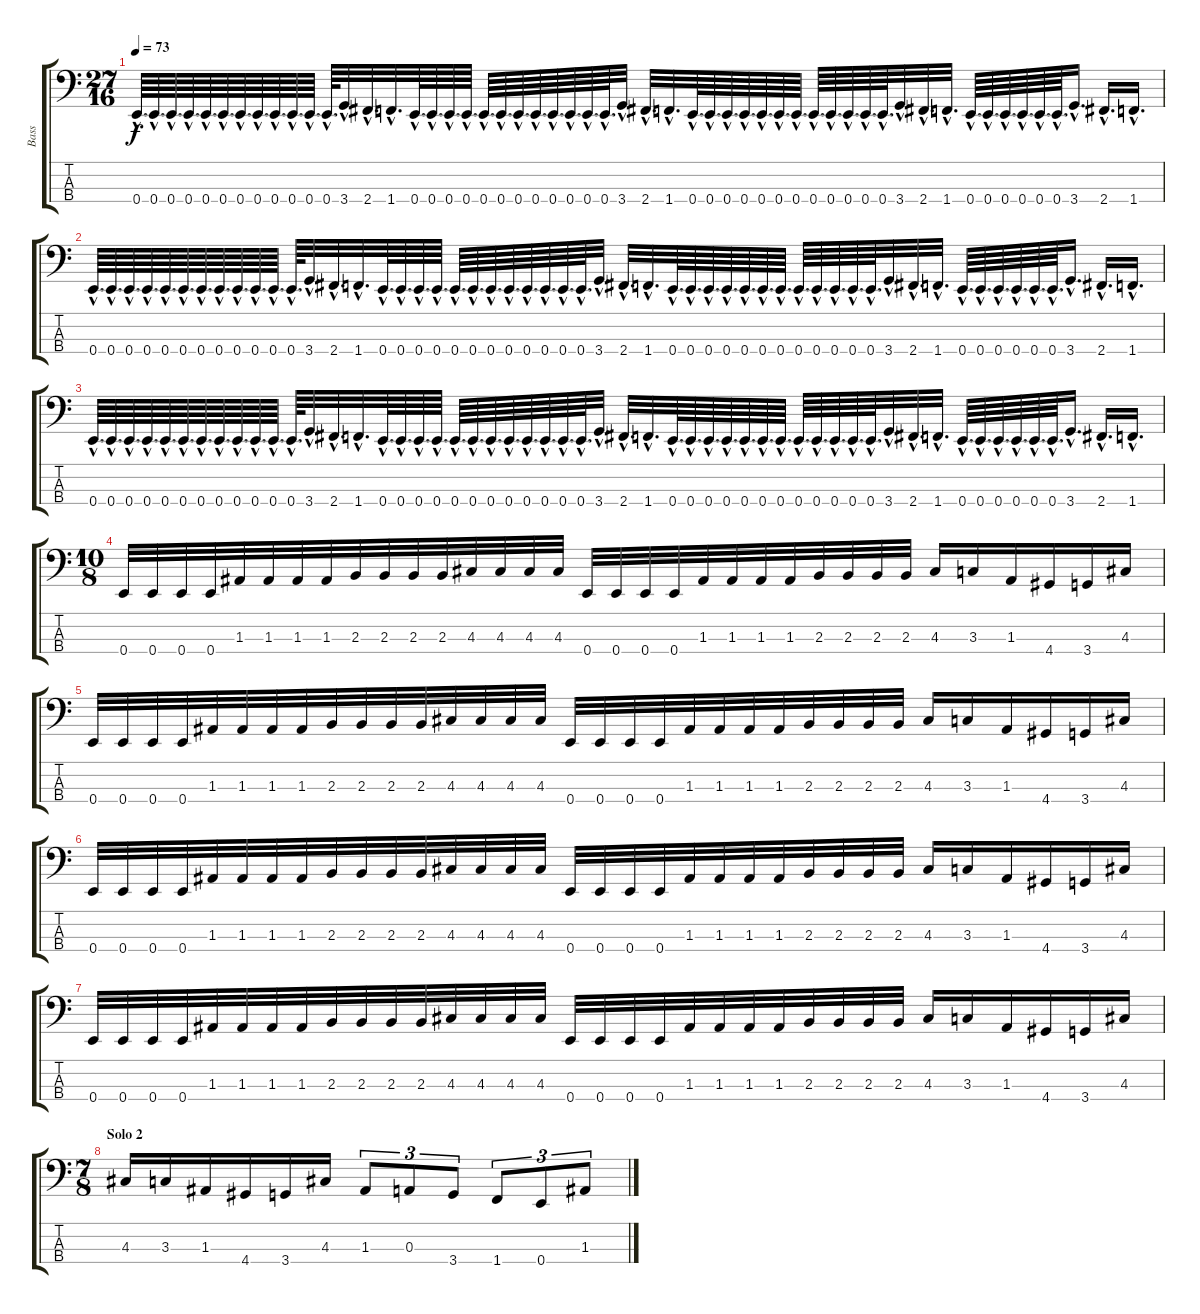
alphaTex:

\track ("Bass" "Bass") {instrument electricbasspick}
\staff {score tabs}
\tuning (G2 D2 A1 E1) {hide}
\ts (27 16)
\tempo 73
\clef f4
\ks c
0.4{hac}.64{d dy f} 0.4{hac}.64{d} 0.4{hac}.64{d} 0.4{hac}.64{d} 0.4{hac}.64{d} 0.4{hac}.64{d} 0.4{hac}.64{d} 0.4{hac}.64{d} 0.4{hac}.64{d} 0.4{hac}.64{d} 0.4{hac}.64{d} 0.4{hac}.64{d} 3.4{hac}.32{d} 2.4{hac}.32{d} 1.4{hac}.32{d} 0.4{hac}.64{d} 0.4{hac}.64{d} 0.4{hac}.64{d} 0.4{hac}.64{d} 0.4{hac}.64{d} 0.4{hac}.64{d} 0.4{hac}.64{d} 0.4{hac}.64{d} 0.4{hac}.64{d} 0.4{hac}.64{d} 0.4{hac}.64{d} 0.4{hac}.64{d} 3.4{hac}.32{d} 2.4{hac}.32{d} 1.4{hac}.32{d} 0.4{hac}.64{d} 0.4{hac}.64{d} 0.4{hac}.64{d} 0.4{hac}.64{d} 0.4{hac}.64{d} 0.4{hac}.64{d} 0.4{hac}.64{d} 0.4{hac}.64{d} 0.4{hac}.64{d} 0.4{hac}.64{d} 0.4{hac}.64{d} 0.4{hac}.64{d} 3.4{hac}.32{d} 2.4{hac}.32{d} 1.4{hac}.32{d} 0.4{hac}.64{d} 0.4{hac}.64{d} 0.4{hac}.64{d} 0.4{hac}.64{d} 0.4{hac}.64{d} 0.4{hac}.64{d} 3.4{hac}.16{d} 2.4{hac}.16{d} 1.4{hac}.16{d} |
0.4{hac}.64{d} 0.4{hac}.64{d} 0.4{hac}.64{d} 0.4{hac}.64{d} 0.4{hac}.64{d} 0.4{hac}.64{d} 0.4{hac}.64{d} 0.4{hac}.64{d} 0.4{hac}.64{d} 0.4{hac}.64{d} 0.4{hac}.64{d} 0.4{hac}.64{d} 3.4{hac}.32{d} 2.4{hac}.32{d} 1.4{hac}.32{d} 0.4{hac}.64{d} 0.4{hac}.64{d} 0.4{hac}.64{d} 0.4{hac}.64{d} 0.4{hac}.64{d} 0.4{hac}.64{d} 0.4{hac}.64{d} 0.4{hac}.64{d} 0.4{hac}.64{d} 0.4{hac}.64{d} 0.4{hac}.64{d} 0.4{hac}.64{d} 3.4{hac}.32{d} 2.4{hac}.32{d} 1.4{hac}.32{d} 0.4{hac}.64{d} 0.4{hac}.64{d} 0.4{hac}.64{d} 0.4{hac}.64{d} 0.4{hac}.64{d} 0.4{hac}.64{d} 0.4{hac}.64{d} 0.4{hac}.64{d} 0.4{hac}.64{d} 0.4{hac}.64{d} 0.4{hac}.64{d} 0.4{hac}.64{d} 3.4{hac}.32{d} 2.4{hac}.32{d} 1.4{hac}.32{d} 0.4{hac}.64{d} 0.4{hac}.64{d} 0.4{hac}.64{d} 0.4{hac}.64{d} 0.4{hac}.64{d} 0.4{hac}.64{d} 3.4{hac}.16{d} 2.4{hac}.16{d} 1.4{hac}.16{d} |
0.4{hac}.64{d} 0.4{hac}.64{d} 0.4{hac}.64{d} 0.4{hac}.64{d} 0.4{hac}.64{d} 0.4{hac}.64{d} 0.4{hac}.64{d} 0.4{hac}.64{d} 0.4{hac}.64{d} 0.4{hac}.64{d} 0.4{hac}.64{d} 0.4{hac}.64{d} 3.4{hac}.32{d} 2.4{hac}.32{d} 1.4{hac}.32{d} 0.4{hac}.64{d} 0.4{hac}.64{d} 0.4{hac}.64{d} 0.4{hac}.64{d} 0.4{hac}.64{d} 0.4{hac}.64{d} 0.4{hac}.64{d} 0.4{hac}.64{d} 0.4{hac}.64{d} 0.4{hac}.64{d} 0.4{hac}.64{d} 0.4{hac}.64{d} 3.4{hac}.32{d} 2.4{hac}.32{d} 1.4{hac}.32{d} 0.4{hac}.64{d} 0.4{hac}.64{d} 0.4{hac}.64{d} 0.4{hac}.64{d} 0.4{hac}.64{d} 0.4{hac}.64{d} 0.4{hac}.64{d} 0.4{hac}.64{d} 0.4{hac}.64{d} 0.4{hac}.64{d} 0.4{hac}.64{d} 0.4{hac}.64{d} 3.4{hac}.32{d} 2.4{hac}.32{d} 1.4{hac}.32{d} 0.4{hac}.64{d} 0.4{hac}.64{d} 0.4{hac}.64{d} 0.4{hac}.64{d} 0.4{hac}.64{d} 0.4{hac}.64{d} 3.4{hac}.16{d} 2.4{hac}.16{d} 1.4{hac}.16{d} |
\ts (10 8)
0.4.32 0.4.32 0.4.32 0.4.32 1.3.32 1.3.32 1.3.32 1.3.32 2.3.32 2.3.32 2.3.32 2.3.32 4.3.32 4.3.32 4.3.32 4.3.32 0.4.32 0.4.32 0.4.32 0.4.32 1.3.32 1.3.32 1.3.32 1.3.32 2.3.32 2.3.32 2.3.32 2.3.32 4.3.16 3.3.16 1.3.16 4.4.16 3.4.16 4.3.16 |
0.4.32 0.4.32 0.4.32 0.4.32 1.3.32 1.3.32 1.3.32 1.3.32 2.3.32 2.3.32 2.3.32 2.3.32 4.3.32 4.3.32 4.3.32 4.3.32 0.4.32 0.4.32 0.4.32 0.4.32 1.3.32 1.3.32 1.3.32 1.3.32 2.3.32 2.3.32 2.3.32 2.3.32 4.3.16 3.3.16 1.3.16 4.4.16 3.4.16 4.3.16 |
0.4.32 0.4.32 0.4.32 0.4.32 1.3.32 1.3.32 1.3.32 1.3.32 2.3.32 2.3.32 2.3.32 2.3.32 4.3.32 4.3.32 4.3.32 4.3.32 0.4.32 0.4.32 0.4.32 0.4.32 1.3.32 1.3.32 1.3.32 1.3.32 2.3.32 2.3.32 2.3.32 2.3.32 4.3.16 3.3.16 1.3.16 4.4.16 3.4.16 4.3.16 |
0.4.32 0.4.32 0.4.32 0.4.32 1.3.32 1.3.32 1.3.32 1.3.32 2.3.32 2.3.32 2.3.32 2.3.32 4.3.32 4.3.32 4.3.32 4.3.32 0.4.32 0.4.32 0.4.32 0.4.32 1.3.32 1.3.32 1.3.32 1.3.32 2.3.32 2.3.32 2.3.32 2.3.32 4.3.16 3.3.16 1.3.16 4.4.16 3.4.16 4.3.16 |
\ts (7 8)
\section ("" "Solo 2")
4.3.16 3.3.16 1.3.16 4.4.16 3.4.16 4.3.16 1.3.8{tu (3 2)} 0.3.8{tu (3 2)} 3.4.8{tu (3 2)} 1.4.8{tu (3 2)} 0.4.8{tu (3 2)} 1.3.8{tu (3 2)}
